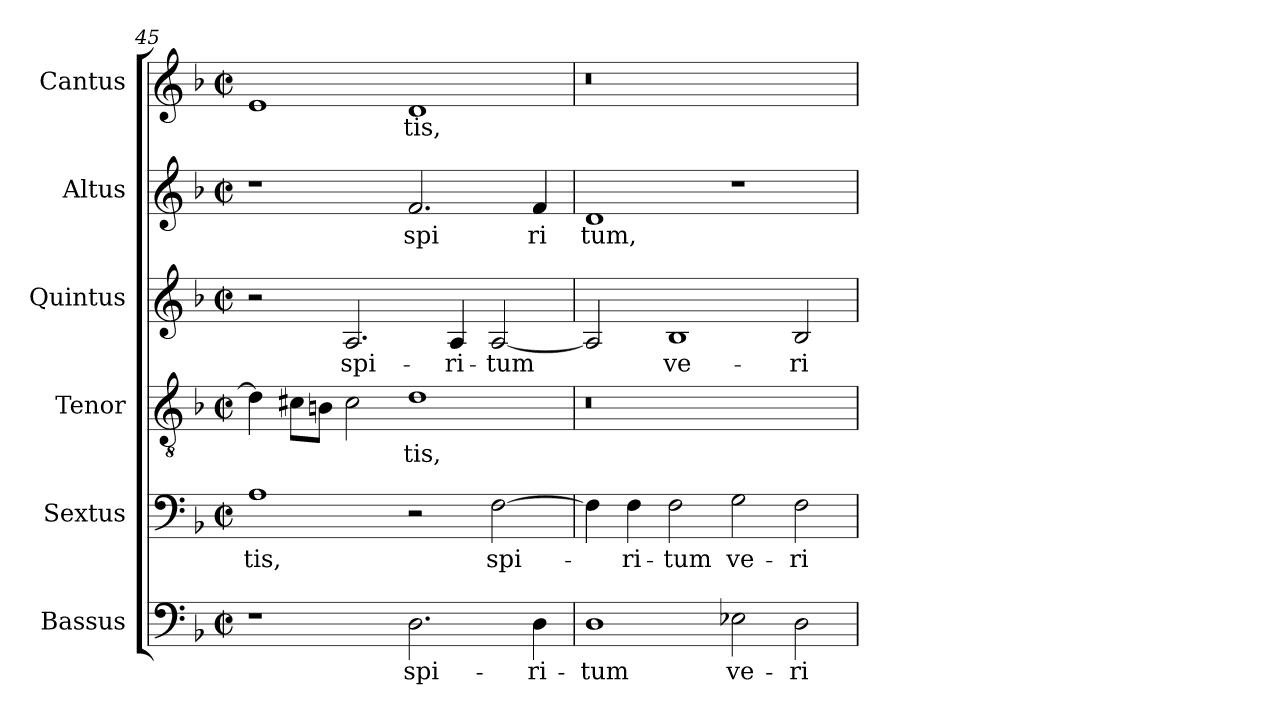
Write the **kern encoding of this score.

**kern	**text	**kern	**text	**kern	**text	**kern	**text	**kern	**text	**kern	**text
*part6	*part6	*part5	*part5	*part4	*part4	*part3	*part3	*part2	*part2	*part1	*part1
*staff6	*staff6	*staff5	*staff5	*staff4	*staff4	*staff3	*staff3	*staff2	*staff2	*staff1	*staff1
*I"Bassus	*	*I"Sextus	*	*I"Tenor	*	*I"Quintus	*	*I"Altus	*	*I"Cantus	*
!!LO:PB:g=z
*clefF4	*	*clefF4	*	*clefGv2	*	*clefG2	*	*clefG2	*	*clefG2	*
*k[b-]	*	*k[b-]	*	*k[b-]	*	*k[b-]	*	*k[b-]	*	*k[b-]	*
*F:	*	*F:	*	*F:	*	*F:	*	*F:	*	*F:	*
*M2/2	*	*M2/2	*	*M2/2	*	*M2/2	*	*M2/2	*	*M2/2	*
*met(c|)	*	*met(c|)	*	*met(c|)	*	*met(c|)	*	*met(c|)	*	*met(c|)	*
=45	=45	=45	=45	=45	=45	=45	=45	=45	=45	=45	=45
!	!	!	!LO:LY:b:cj	!	!	!	!	!	!	!	!
1r	.	1A	-tis,	4d\]	.	2r	.	1r	.	1e	.
.	.	.	.	8c#X\L	.	.	.	.	.	.	.
.	.	.	.	8B\J	.	.	.	.	.	.	.
!	!	!	!	!	!	!	!LO:LY:b:cj	!	!	!	!
.	.	.	.	2c#\	.	2.A/	spi-	.	.	.	.
!	!LO:LY:b:cj	!	!	!	!LO:LY:b:cj	!	!	!	!LO:LY:b:cj	!	!LO:LY:b:cj
2.D\	spi-	2r	.	1d	tis,	.	.	2.f/	spi	1d	-tis,
!	!	!	!	!	!	!	!LO:LY:b:cj	!	!	!	!
.	.	.	.	.	.	4A/	-ri-	.	.	.	.
!	!	!	!LO:LY:b	!	!	!	!LO:LY:b	!	!	!	!
.	.	[>2F\	spi-	.	.	[<2A/	-tum	.	.	.	.
!	!LO:LY:b:cj	!	!	!	!	!	!	!	!LO:LY:b:cj	!	!
4D\	-ri-	.	.	.	.	.	.	4f/	ri	.	.
=46	=46	=46	=46	=46	=46	=46	=46	=46	=46	=46	=46
!	!LO:LY:b:cj	!	!	!	!	!	!	!	!LO:LY:b:cj	!	!
1D	-tum	4F\]	.	0r	.	2A/]	.	1d	tum,	0r	.
!	!	!	!LO:LY:b:cj	!	!	!	!	!	!	!	!
.	.	4F\	-ri-	.	.	.	.	.	.	.	.
!	!	!	!LO:LY:b:cj	!	!	!	!LO:LY:b:cj	!	!	!	!
.	.	2F\	-tum	.	.	1B-	ve-	.	.	.	.
!	!LO:LY:b:cj	!	!LO:LY:b:cj	!	!	!	!	!	!	!	!
2E-X\	ve-	2G\	ve-	.	.	.	.	1r	.	.	.
!	!LO:LY:b:cj	!	!LO:LY:b:cj	!	!	!	!LO:LY:b:cj	!	!	!	!
2D\	-ri-	2F\	-ri-	.	.	2B-/	-ri-	.	.	.	.
=	=	=	=	=	=	=	=	=	=	=	=
*-	*-	*-	*-	*-	*-	*-	*-	*-	*-	*-	*-
